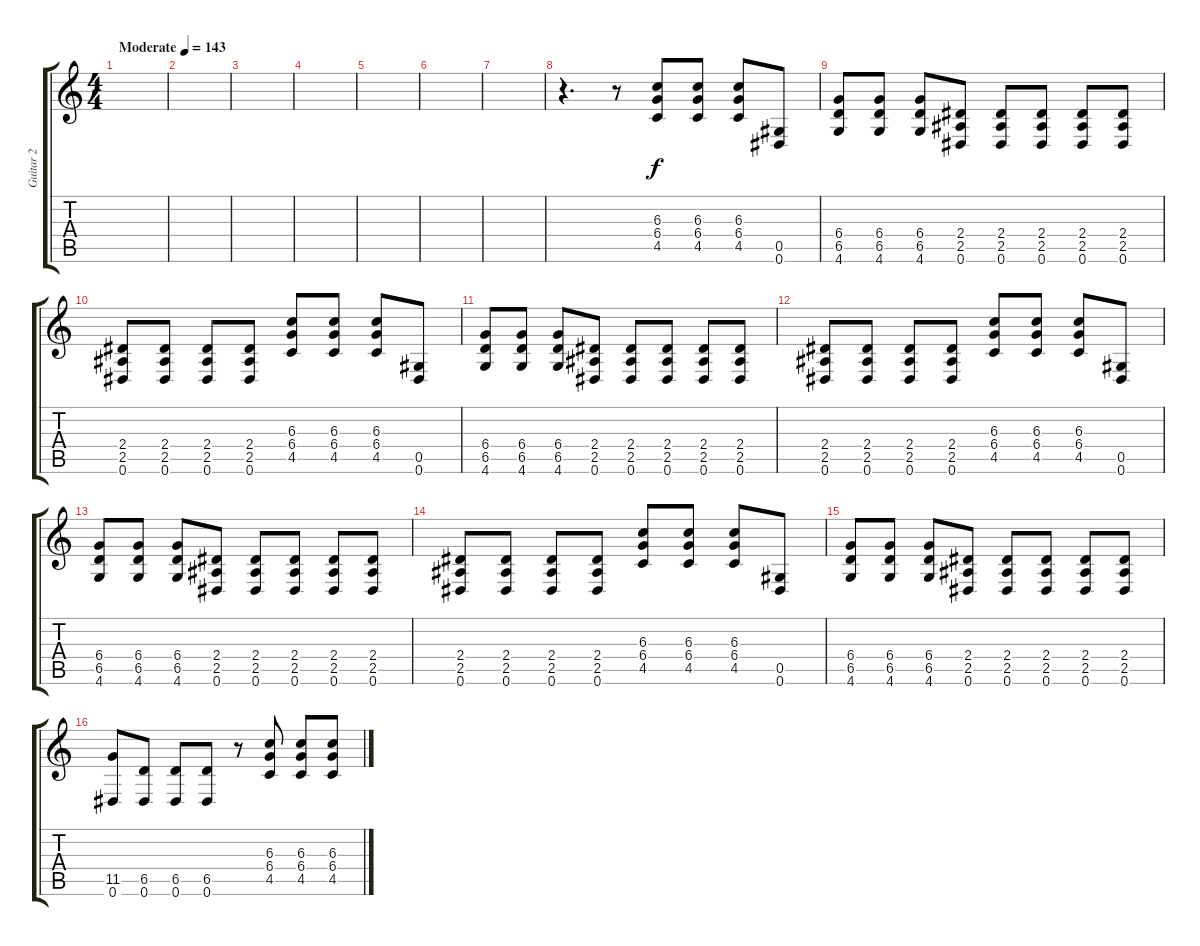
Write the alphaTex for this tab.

\track ("Guitar 2" "Guitar 2") {instrument overdrivenguitar}
\staff {score tabs}
\tuning (Eb4 Bb3 Gb3 Db3 Ab2 Eb2) {hide}
\ts (4 4)
\tempo (143 "Moderate")
\clef g2
\ks c
|
|
|
|
|
|
|
r.4{d} r.8 (6.3 6.4 4.5).8 (6.3 6.4 4.5).8 (6.3 6.4 4.5).8 (0.5 0.6).8 |
(6.4 6.5 4.6).8 (6.4 6.5 4.6).8 (6.4 6.5 4.6).8 (2.4 2.5 0.6).8 (2.4 2.5 0.6).8 (2.4 2.5 0.6).8 (2.4 2.5 0.6).8 (2.4 2.5 0.6).8 |
(2.4 2.5 0.6).8 (2.4 2.5 0.6).8 (2.4 2.5 0.6).8 (2.4 2.5 0.6).8 (6.3 6.4 4.5).8 (6.3 6.4 4.5).8 (6.3 6.4 4.5).8 (0.5 0.6).8 |
(6.4 6.5 4.6).8 (6.4 6.5 4.6).8 (6.4 6.5 4.6).8 (2.4 2.5 0.6).8 (2.4 2.5 0.6).8 (2.4 2.5 0.6).8 (2.4 2.5 0.6).8 (2.4 2.5 0.6).8 |
(2.4 2.5 0.6).8 (2.4 2.5 0.6).8 (2.4 2.5 0.6).8 (2.4 2.5 0.6).8 (6.3 6.4 4.5).8 (6.3 6.4 4.5).8 (6.3 6.4 4.5).8 (0.5 0.6).8 |
(6.4 6.5 4.6).8 (6.4 6.5 4.6).8 (6.4 6.5 4.6).8 (2.4 2.5 0.6).8 (2.4 2.5 0.6).8 (2.4 2.5 0.6).8 (2.4 2.5 0.6).8 (2.4 2.5 0.6).8 |
(2.4 2.5 0.6).8 (2.4 2.5 0.6).8 (2.4 2.5 0.6).8 (2.4 2.5 0.6).8 (6.3 6.4 4.5).8 (6.3 6.4 4.5).8 (6.3 6.4 4.5).8 (0.5 0.6).8 |
(6.4 6.5 4.6).8 (6.4 6.5 4.6).8 (6.4 6.5 4.6).8 (2.4 2.5 0.6).8 (2.4 2.5 0.6).8 (2.4 2.5 0.6).8 (2.4 2.5 0.6).8 (2.4 2.5 0.6).8 |
(11.5 0.6).8 (6.5 0.6).8 (6.5 0.6).8 (6.5 0.6).8 r.8 (6.3 6.4 4.5).8 (6.3 6.4 4.5).8 (6.3 6.4 4.5).8
